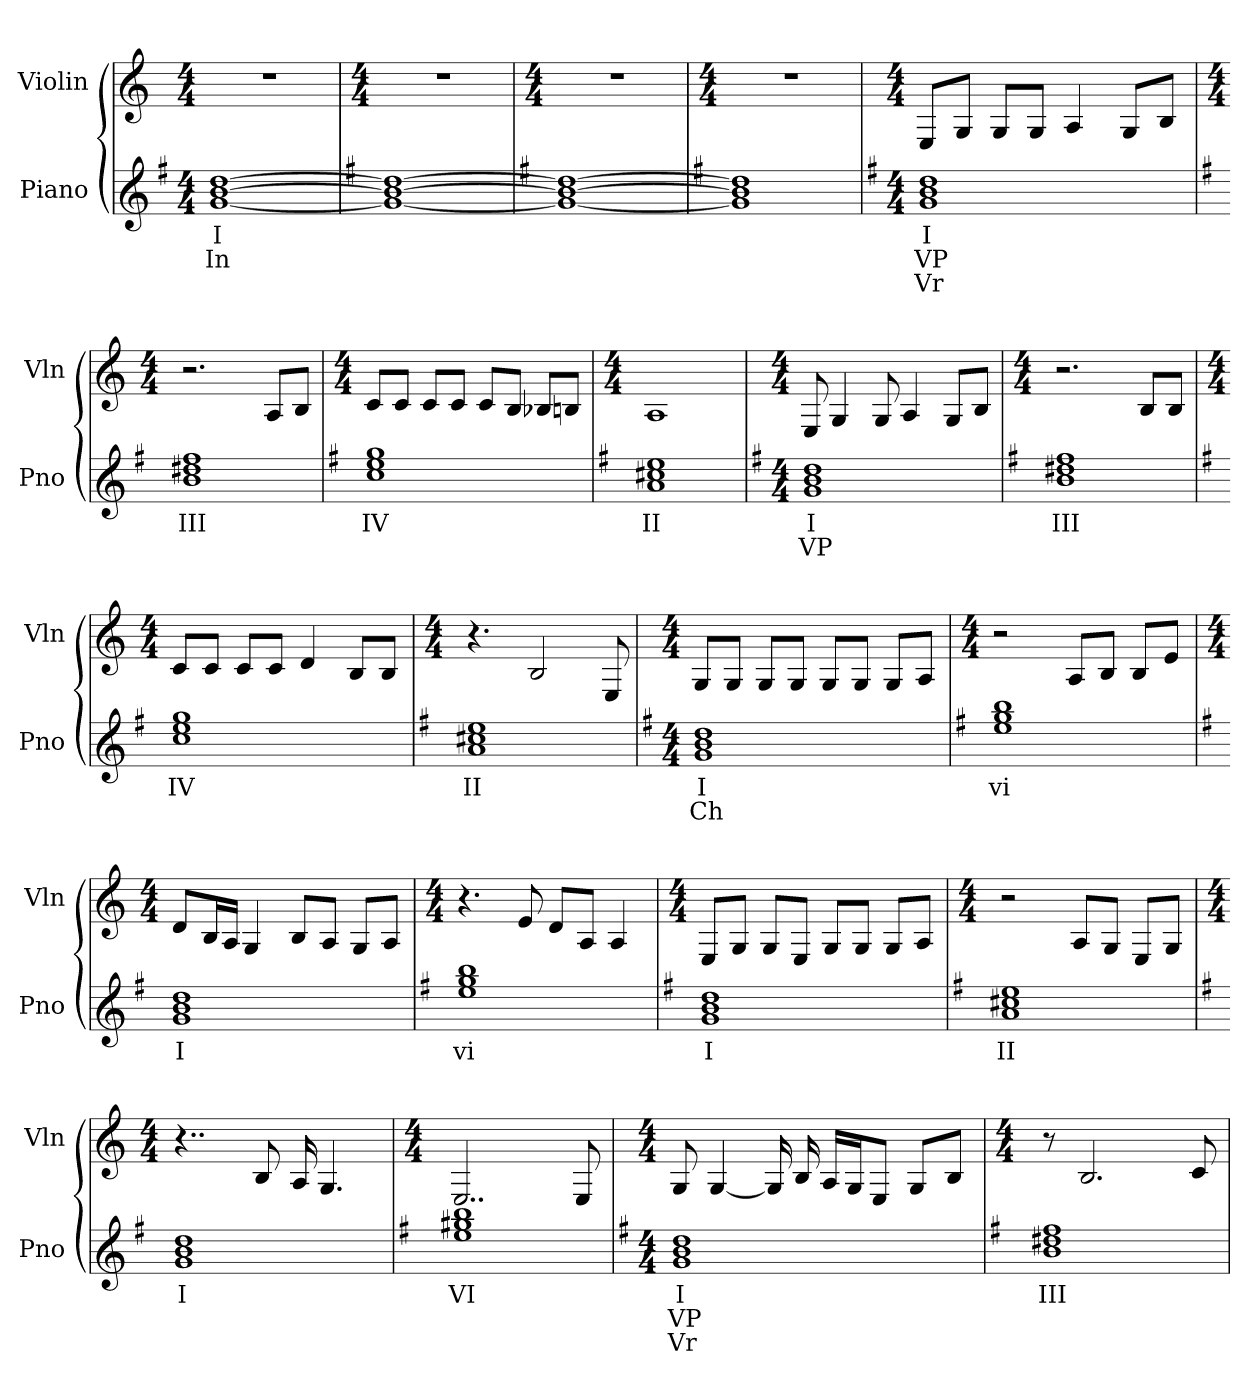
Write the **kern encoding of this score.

**kern	**text	**text	**text	**kern
*part2	*part2	*part2	*part2	*part1
*staff2	*staff2	*staff2	*staff2	*staff1
*I"Piano	*	*	*	*I"Violin
*I'Pno	*	*	*	*I'Vln
*k[f#]	*	*	*	*
*G:	*	*	*	*
*M4/4	*	*	*	*M4/4
=	=	=	=	=
[1g [1b [1dd	I	In	.	1r
=	=	=	=	=
*k[f#]	*	*	*	*
*G:	*	*	*	*
*	*	*	*	*M4/4
1g_ 1b_ 1dd_	.	.	.	1r
=	=	=	=	=
*k[f#]	*	*	*	*
*G:	*	*	*	*
*	*	*	*	*M4/4
1g_ 1b_ 1dd_	.	.	.	1r
=	=	=	=	=
*k[f#]	*	*	*	*
*G:	*	*	*	*
*	*	*	*	*M4/4
1g] 1b] 1dd]	.	.	.	1r
=	=	=	=	=
*k[f#]	*	*	*	*
*G:	*	*	*	*
*M4/4	*	*	*	*M4/4
1g 1b 1dd	I	VP	Vr	8EL
.	.	.	.	8GJ
.	.	.	.	8GL
.	.	.	.	8GJ
.	.	.	.	4A
.	.	.	.	8GL
.	.	.	.	8BJ
=	=	=	=	=
*k[f#]	*	*	*	*
*G:	*	*	*	*
*	*	*	*	*M4/4
1b 1dd#X 1ff#	III	.	.	2.r
.	.	.	.	8AL
.	.	.	.	8BJ
=	=	=	=	=
*k[f#]	*	*	*	*
*G:	*	*	*	*
*	*	*	*	*M4/4
1cc 1ee 1gg	IV	.	.	8cL
.	.	.	.	8cJ
.	.	.	.	8cL
.	.	.	.	8cJ
.	.	.	.	8cL
.	.	.	.	8BJ
.	.	.	.	8B-XL
.	.	.	.	8BnJ
=	=	=	=	=
*k[f#]	*	*	*	*
*G:	*	*	*	*
*	*	*	*	*M4/4
1a 1cc#X 1ee	II	.	.	1A
=	=	=	=	=
*k[f#]	*	*	*	*
*G:	*	*	*	*
*M4/4	*	*	*	*M4/4
1g 1b 1dd	I	VP	.	8E
.	.	.	.	4G
.	.	.	.	8G
.	.	.	.	4A
.	.	.	.	8GL
.	.	.	.	8BJ
=	=	=	=	=
*k[f#]	*	*	*	*
*G:	*	*	*	*
*	*	*	*	*M4/4
1b 1dd#X 1ff#	III	.	.	2.r
.	.	.	.	8BL
.	.	.	.	8BJ
=	=	=	=	=
*k[f#]	*	*	*	*
*G:	*	*	*	*
*	*	*	*	*M4/4
1cc 1ee 1gg	IV	.	.	8cL
.	.	.	.	8cJ
.	.	.	.	8cL
.	.	.	.	8cJ
.	.	.	.	4d
.	.	.	.	8BL
.	.	.	.	8BJ
=	=	=	=	=
*k[f#]	*	*	*	*
*G:	*	*	*	*
*	*	*	*	*M4/4
1a 1cc#X 1ee	II	.	.	4.r
.	.	.	.	2B
.	.	.	.	8E
=	=	=	=	=
*k[f#]	*	*	*	*
*G:	*	*	*	*
*M4/4	*	*	*	*M4/4
1g 1b 1dd	I	Ch	.	8GL
.	.	.	.	8GJ
.	.	.	.	8GL
.	.	.	.	8GJ
.	.	.	.	8GL
.	.	.	.	8GJ
.	.	.	.	8GL
.	.	.	.	8AJ
=	=	=	=	=
*k[f#]	*	*	*	*
*G:	*	*	*	*
*	*	*	*	*M4/4
1ee 1gg 1bb	vi	.	.	2r
.	.	.	.	8AL
.	.	.	.	8BJ
.	.	.	.	8BL
.	.	.	.	8eJ
=	=	=	=	=
*k[f#]	*	*	*	*
*G:	*	*	*	*
*	*	*	*	*M4/4
1g 1b 1dd	I	.	.	8dL
.	.	.	.	16BL
.	.	.	.	16AJJ
.	.	.	.	4G
.	.	.	.	8BL
.	.	.	.	8AJ
.	.	.	.	8GL
.	.	.	.	8AJ
=	=	=	=	=
*k[f#]	*	*	*	*
*G:	*	*	*	*
*	*	*	*	*M4/4
1ee 1gg 1bb	vi	.	.	4.r
.	.	.	.	8e
.	.	.	.	8dL
.	.	.	.	8AJ
.	.	.	.	4A
=	=	=	=	=
*k[f#]	*	*	*	*
*G:	*	*	*	*
*	*	*	*	*M4/4
1g 1b 1dd	I	.	.	8EL
.	.	.	.	8GJ
.	.	.	.	8GL
.	.	.	.	8EJ
.	.	.	.	8GL
.	.	.	.	8GJ
.	.	.	.	8GL
.	.	.	.	8AJ
=	=	=	=	=
*k[f#]	*	*	*	*
*G:	*	*	*	*
*	*	*	*	*M4/4
1a 1cc#X 1ee	II	.	.	2r
.	.	.	.	8AL
.	.	.	.	8GJ
.	.	.	.	8EL
.	.	.	.	8GJ
=	=	=	=	=
*k[f#]	*	*	*	*
*G:	*	*	*	*
*	*	*	*	*M4/4
1g 1b 1dd	I	.	.	4..r
.	.	.	.	8B
.	.	.	.	16A
.	.	.	.	4.G
=	=	=	=	=
*k[f#]	*	*	*	*
*G:	*	*	*	*
*	*	*	*	*M4/4
1ee 1gg#X 1bb	VI	.	.	2..E
.	.	.	.	8E
=	=	=	=	=
*k[f#]	*	*	*	*
*G:	*	*	*	*
*M4/4	*	*	*	*M4/4
1g 1b 1dd	I	VP	Vr	8G
.	.	.	.	[4G
.	.	.	.	16G]
.	.	.	.	16B
.	.	.	.	16ALL
.	.	.	.	16GJ
.	.	.	.	8EJ
.	.	.	.	8GL
.	.	.	.	8BJ
=	=	=	=	=
*k[f#]	*	*	*	*
*G:	*	*	*	*
*	*	*	*	*M4/4
1b 1dd#X 1ff#	III	.	.	8r
.	.	.	.	2.B
.	.	.	.	8c
=	=	=	=	=
*-	*-	*-	*-	*-
